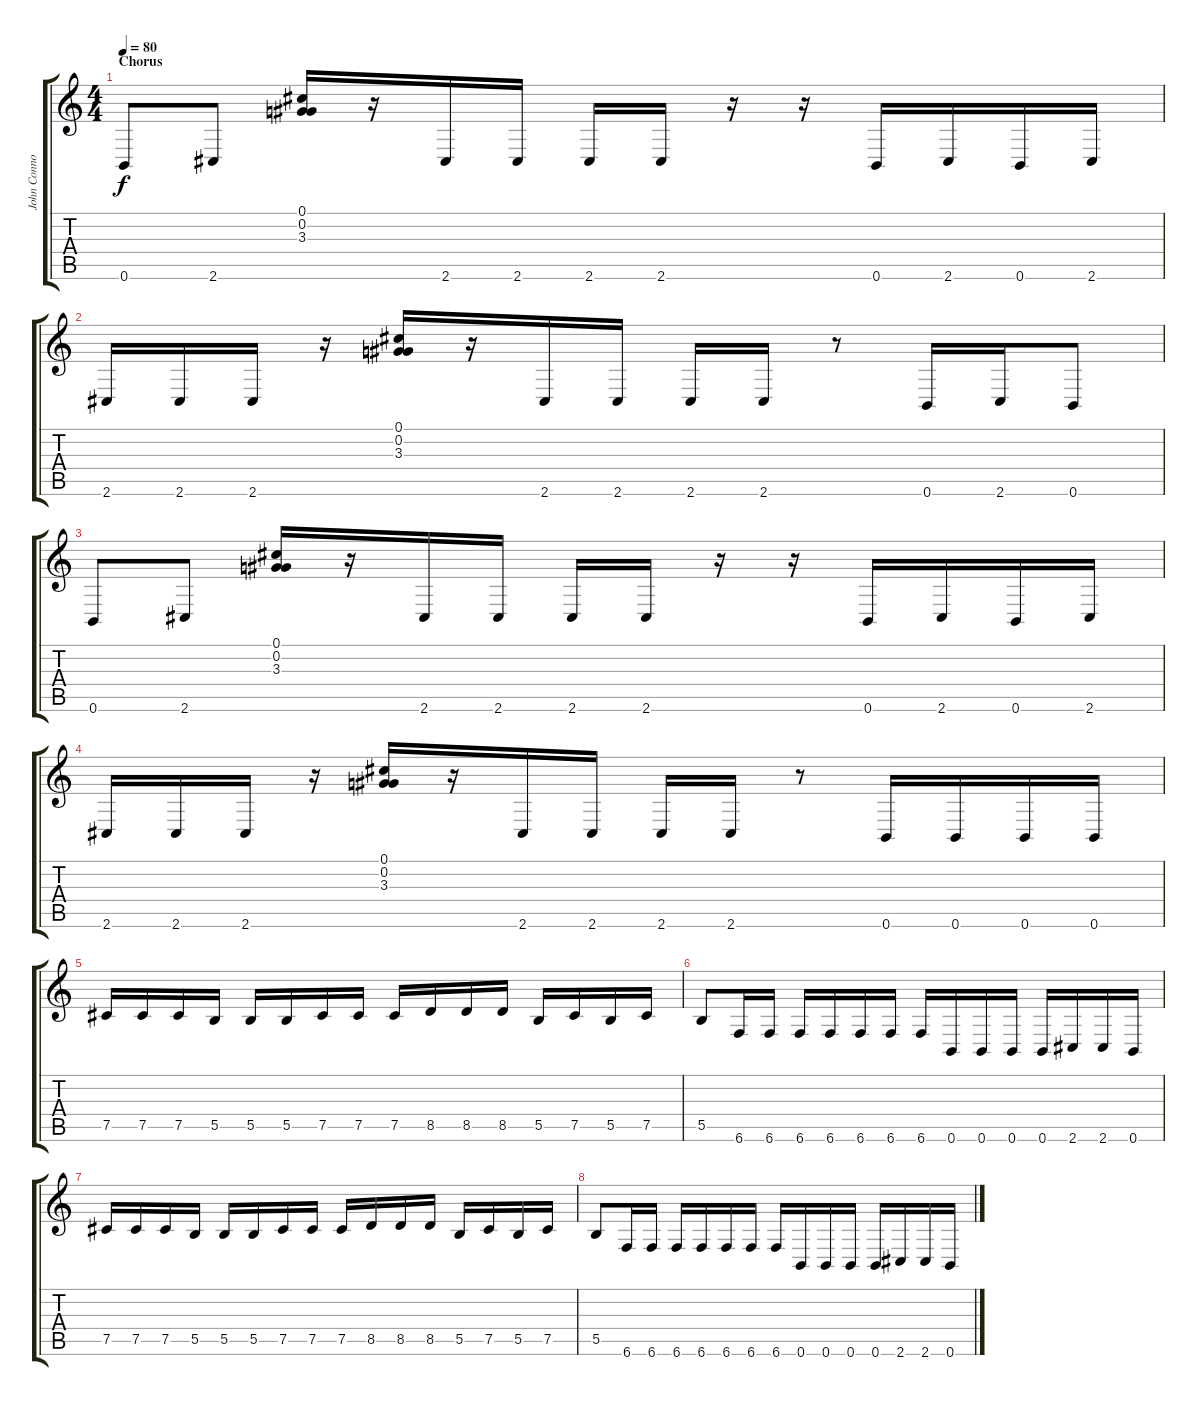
\track ("John Connolly" "John Conno") {instrument overdrivenguitar}
\staff {score tabs}
\tuning (Db4 Ab3 E3 B2 Gb2 B1) {hide}
\ts (4 4)
\section ("" "Chorus")
\tempo 80
\clef g2
\ks c
0.6.8{dy f} 2.6.8 (0.1 0.2 3.3).16 r.16 2.6.16 2.6.16 2.6.16 2.6.16 r.16 r.16 0.6.16 2.6.16 0.6.16 2.6.16 |
2.6.16 2.6.16 2.6.16 r.16 (0.1 0.2 3.3).16 r.16 2.6.16 2.6.16 2.6.16 2.6.16 r.8 0.6.16 2.6.16 0.6.8 |
0.6.8 2.6.8 (0.1 0.2 3.3).16 r.16 2.6.16 2.6.16 2.6.16 2.6.16 r.16 r.16 0.6.16 2.6.16 0.6.16 2.6.16 |
2.6.16 2.6.16 2.6.16 r.16 (0.1 0.2 3.3).16 r.16 2.6.16 2.6.16 2.6.16 2.6.16 r.8 0.6.16 0.6.16 0.6.16 0.6.16 |
7.5.16 7.5.16 7.5.16 5.5.16 5.5.16 5.5.16 7.5.16 7.5.16 7.5.16 8.5.16 8.5.16 8.5.16 5.5.16 7.5.16 5.5.16 7.5.16 |
5.5.8 6.6.16 6.6.16 6.6.16 6.6.16 6.6.16 6.6.16 6.6.16 0.6.16 0.6.16 0.6.16 0.6.16 2.6.16 2.6.16 0.6.16 |
7.5.16 7.5.16 7.5.16 5.5.16 5.5.16 5.5.16 7.5.16 7.5.16 7.5.16 8.5.16 8.5.16 8.5.16 5.5.16 7.5.16 5.5.16 7.5.16 |
5.5.8 6.6.16 6.6.16 6.6.16 6.6.16 6.6.16 6.6.16 6.6.16 0.6.16 0.6.16 0.6.16 0.6.16 2.6.16 2.6.16 0.6.16
